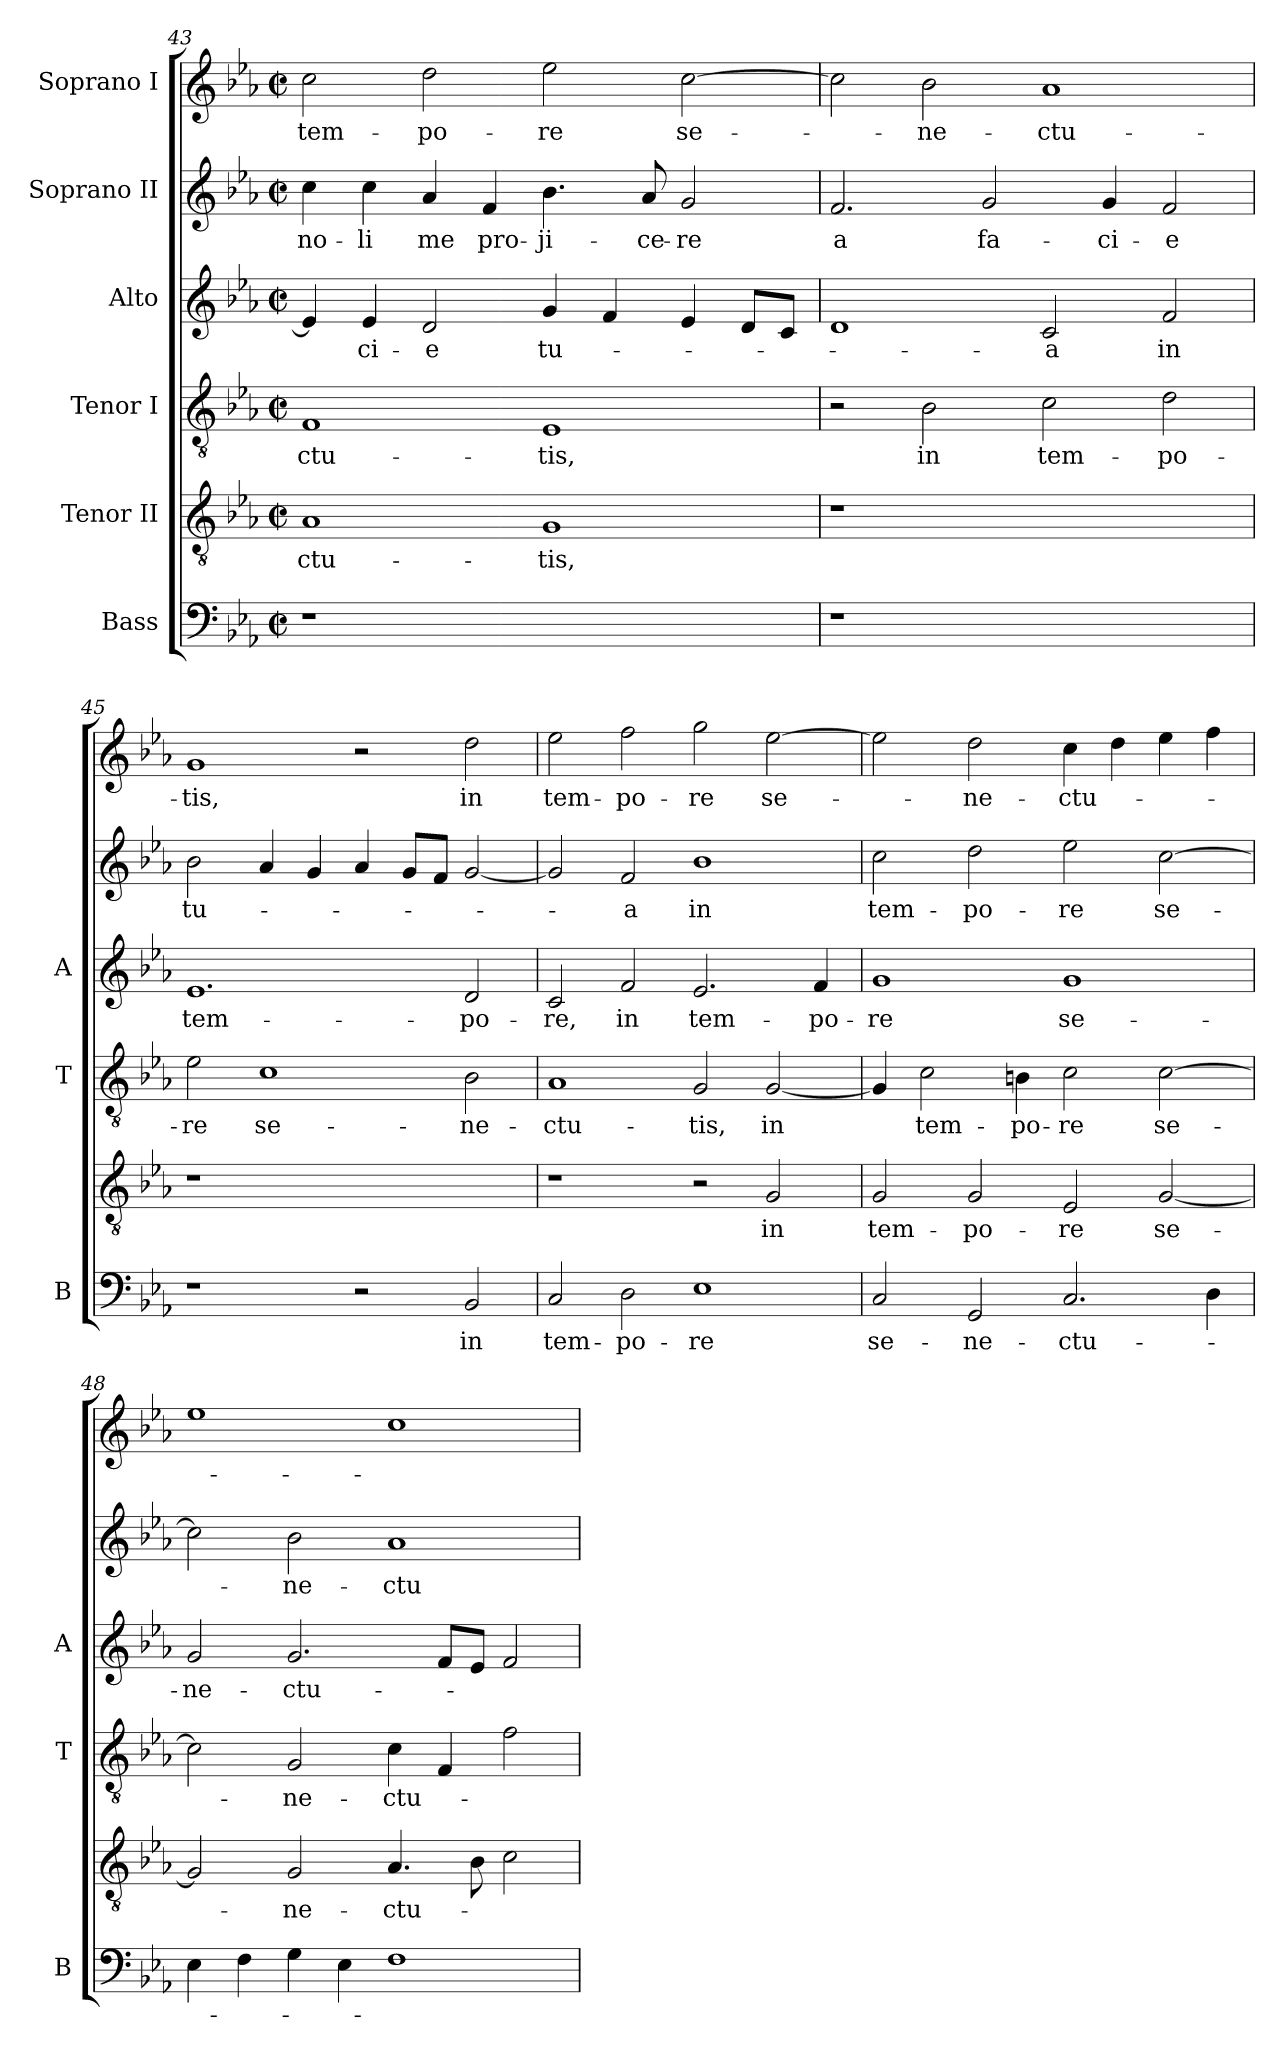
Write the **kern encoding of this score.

**kern	**text	**kern	**text	**kern	**text	**kern	**text	**kern	**text	**kern	**text
*part6	*part6	*part5	*part5	*part4	*part4	*part3	*part3	*part2	*part2	*part1	*part1
*staff6	*staff6	*staff5	*staff5	*staff4	*staff4	*staff3	*staff3	*staff2	*staff2	*staff1	*staff1
*I"Bass	*	*I"Tenor II	*	*I"Tenor I	*	*I"Alto	*	*I"Soprano II	*	*I"Soprano I	*
*I'B	*	*	*	*I'T	*	*I'A	*	*	*	*	*
*clefF4	*	*clefGv2	*	*clefGv2	*	*clefG2	*	*clefG2	*	*clefG2	*
*k[b-e-a-]	*	*k[b-e-a-]	*	*k[b-e-a-]	*	*k[b-e-a-]	*	*k[b-e-a-]	*	*k[b-e-a-]	*
*E-:	*	*E-:	*	*E-:	*	*E-:	*	*E-:	*	*E-:	*
*M2/2	*	*M2/2	*	*M2/2	*	*M2/2	*	*M2/2	*	*M2/2	*
*met(c|)	*	*met(c|)	*	*met(c|)	*	*met(c|)	*	*met(c|)	*	*met(c|)	*
=43	=43	=43	=43	=43	=43	=43	=43	=43	=43	=43	=43
!LO:N:vis=1	!	!	!LO:LY:b	!	!LO:LY:b	!	!	!	!LO:LY:b	!	!LO:LY:b
1r	.	1A-	-ctu-	1F	-ctu-	4e-/]	.	4cc\	no-	2cc\	tem-
!	!	!	!	!	!	!	!LO:LY:b	!	!LO:LY:b	!	!
.	.	.	.	.	.	4e-/	-ci-	4cc\	-li	.	.
!	!	!	!	!	!	!	!LO:LY:b	!	!LO:LY:b	!	!LO:LY:b
.	.	.	.	.	.	2d/	-e	4a-/	me	2dd\	-po-
!	!	!	!	!	!	!	!	!	!LO:LY:b	!	!
.	.	.	.	.	.	.	.	4f/	pro-	.	.
!	!	!	!LO:LY:b	!	!LO:LY:b	!	!LO:LY:b	!	!LO:LY:b	!	!LO:LY:b
1ryy	.	1G	-tis,	1E-	-tis,	4g/	tu-	4.b-\	-ji-	2ee-\	-re
.	.	.	.	.	.	4f/	.	.	.	.	.
!	!	!	!	!	!	!	!	!	!LO:LY:b	!	!
.	.	.	.	.	.	.	.	8a-/	-ce-	.	.
!	!	!	!	!	!	!	!	!	!LO:LY:b	!	!LO:LY:b
.	.	.	.	.	.	4e-/	.	2g/	-re	[>2cc\	se-
.	.	.	.	.	.	8d/L	.	.	.	.	.
.	.	.	.	.	.	8c/J	.	.	.	.	.
=44	=44	=44	=44	=44	=44	=44	=44	=44	=44	=44	=44
!LO:N:vis=1	!	!LO:N:vis=1	!	!	!	!	!	!	!LO:LY:b	!	!
1r	.	1r	.	2r	.	1d	.	2.f/	a	2cc\]	.
!	!	!	!	!	!LO:LY:b	!	!	!	!	!	!LO:LY:b
.	.	.	.	2B-\	in	.	.	.	.	2b-\	-ne-
!	!	!	!	!	!	!	!	!	!LO:LY:b	!	!
.	.	.	.	.	.	.	.	2g/	fa-	.	.
!	!	!	!	!	!LO:LY:b	!	!LO:LY:b	!	!	!	!LO:LY:b
1ryy	.	1ryy	.	2c\	tem-	2c/	-a	.	.	1a-	-ctu-
!	!	!	!	!	!	!	!	!	!LO:LY:b	!	!
.	.	.	.	.	.	.	.	4g/	-ci-	.	.
!	!	!	!	!	!LO:LY:b	!	!LO:LY:b	!	!LO:LY:b	!	!
.	.	.	.	2d\	-po-	2f/	in	2f/	-e	.	.
!!LO:LB:g=z
=45	=45	=45	=45	=45	=45	=45	=45	=45	=45	=45	=45
!	!	!LO:N:vis=1	!	!	!LO:LY:b	!	!LO:LY:b	!	!LO:LY:b	!	!LO:LY:b
1r	.	1r	.	2e-\	-re	1.e-	tem-	2b-\	tu-	1g	-tis,
!	!	!	!	!	!LO:LY:b	!	!	!	!	!	!
.	.	.	.	1c	se-	.	.	4a-/	.	.	.
.	.	.	.	.	.	.	.	4g/	.	.	.
2r	.	1ryy	.	.	.	.	.	4a-/	.	2r	.
.	.	.	.	.	.	.	.	8g/L	.	.	.
.	.	.	.	.	.	.	.	8f/J	.	.	.
!	!LO:LY:b	!	!	!	!LO:LY:b	!	!LO:LY:b	!	!	!	!LO:LY:b
2BB-/	in	.	.	2B-\	-ne-	2d/	-po-	[<2g/	.	2dd\	in
=46	=46	=46	=46	=46	=46	=46	=46	=46	=46	=46	=46
!	!LO:LY:b	!	!	!	!LO:LY:b	!	!LO:LY:b	!	!	!	!LO:LY:b
2C/	tem-	1r	.	1A-	-ctu-	2c/	-re,	2g/]	.	2ee-\	tem-
!	!LO:LY:b	!	!	!	!	!	!LO:LY:b	!	!LO:LY:b	!	!LO:LY:b
2D\	-po-	.	.	.	.	2f/	in	2f/	-a	2ff\	-po-
!	!LO:LY:b	!	!	!	!LO:LY:b	!	!LO:LY:b	!	!LO:LY:b	!	!LO:LY:b
1E-	-re	2r	.	2G/	-tis,	2.e-/	tem-	1b-	in	2gg\	-re
!	!	!	!LO:LY:b	!	!LO:LY:b	!	!	!	!	!	!LO:LY:b
.	.	2G/	in	[<2G/	in	.	.	.	.	[>2ee-\	se-
!	!	!	!	!	!	!	!LO:LY:b	!	!	!	!
.	.	.	.	.	.	4f/	-po-	.	.	.	.
=47	=47	=47	=47	=47	=47	=47	=47	=47	=47	=47	=47
!	!LO:LY:b	!	!LO:LY:b	!	!	!	!LO:LY:b	!	!LO:LY:b	!	!
2C/	se-	2G/	tem-	4G/]	.	1g	-re	2cc\	tem-	2ee-\]	.
!	!	!	!	!	!LO:LY:b	!	!	!	!	!	!
.	.	.	.	2c\	tem-	.	.	.	.	.	.
!	!LO:LY:b	!	!LO:LY:b	!	!	!	!	!	!LO:LY:b	!	!LO:LY:b
2GG/	-ne-	2G/	-po-	.	.	.	.	2dd\	-po-	2dd\	-ne-
!	!	!	!	!	!LO:LY:b	!	!	!	!	!	!
.	.	.	.	4Bn\	-po-	.	.	.	.	.	.
!	!LO:LY:b	!	!LO:LY:b	!	!LO:LY:b	!	!LO:LY:b	!	!LO:LY:b	!	!LO:LY:b
2.C/	-ctu-	2E-/	-re	2c\	-re	1g	se-	2ee-\	-re	4cc\	-ctu-
.	.	.	.	.	.	.	.	.	.	4dd\	.
!	!	!	!LO:LY:b	!	!LO:LY:b	!	!	!	!LO:LY:b	!	!
.	.	[<2G/	se-	[>2c\	se-	.	.	[>2cc\	se-	4ee-\	.
4D\	.	.	.	.	.	.	.	.	.	4ff\	.
=48	=48	=48	=48	=48	=48	=48	=48	=48	=48	=48	=48
!	!	!	!	!	!	!	!LO:LY:b	!	!	!	!
4E-\	.	2G/]	.	2c\]	.	2g/	-ne-	2cc\]	.	1ee-	.
4F\	.	.	.	.	.	.	.	.	.	.	.
!	!	!	!LO:LY:b	!	!LO:LY:b	!	!LO:LY:b	!	!LO:LY:b	!	!
4G\	.	2G/	-ne-	2G/	-ne-	2.g/	-ctu-	2b-\	-ne-	.	.
4E-\	.	.	.	.	.	.	.	.	.	.	.
!	!	!	!LO:LY:b	!	!LO:LY:b	!	!	!	!LO:LY:b	!	!
1F	.	4.A-/	-ctu-	4c\	-ctu-	.	.	1a-	-ctu-	1cc	.
.	.	.	.	4F/	.	8f/L	.	.	.	.	.
.	.	8B-\	.	.	.	8e-/J	.	.	.	.	.
.	.	2c\	.	2f\	.	2f/	.	.	.	.	.
=	=	=	=	=	=	=	=	=	=	=	=
*-	*-	*-	*-	*-	*-	*-	*-	*-	*-	*-	*-
